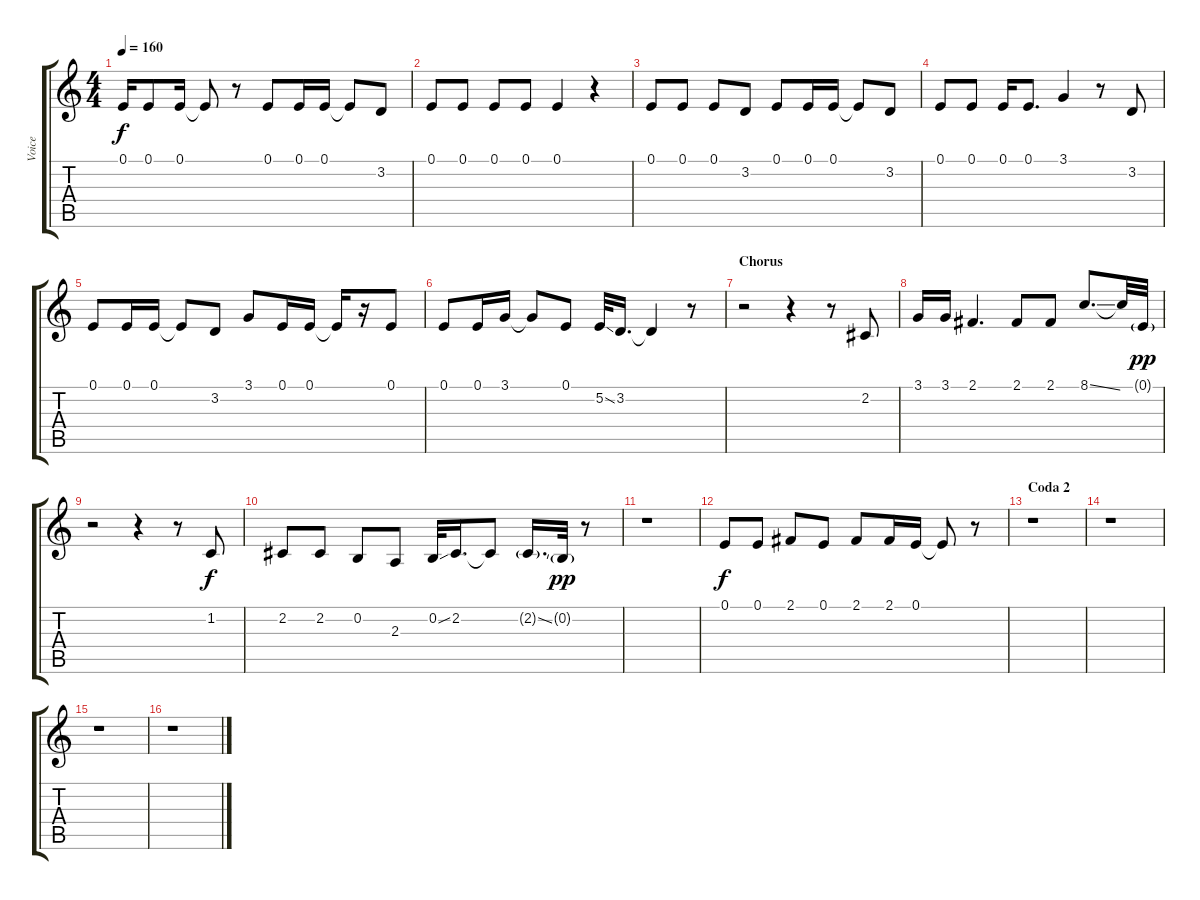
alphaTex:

\track ("Voice" "Voice") {instrument lead6voice}
\staff {score tabs}
\tuning (E4 B3 G3 D3 A2 E2) {hide}
\ts (4 4)
\tempo 160
\clef g2
\ks c
0.1.16{dy f} 0.1.8 0.1.16 0.1{t}.8 r.8 0.1.8 0.1.16 0.1.16 0.1{t}.8 3.2.8 |
0.1.8 0.1.8 0.1.8 0.1.8 0.1.4 r.4 |
0.1.8 0.1.8 0.1.8 3.2.8 0.1.8 0.1.16 0.1.16 0.1{t}.8 3.2.8 |
0.1.8 0.1.8 0.1.16 0.1.8{d} 3.1.4 r.8 3.2.8 |
0.1.8 0.1.16 0.1.16 0.1{t}.8 3.2.8 3.1.8 0.1.16 0.1.16 0.1{t}.16 r.16 0.1.8 |
0.1.8 0.1.16 3.1.16 3.1{t}.8 0.1.8 5.2{ss}.32 3.2.16{d} 3.2{t}.4 r.8 |
\section ("" "Chorus")
r.2 r.4 r.8 2.2.8 |
3.1.16 3.1.16 2.1.4{d} 2.1.8 2.1.8 8.1{ss}.8{d} 8.1{t}.32 0.1{g}.32{dy pp} |
r.2 r.4 r.8 1.2.8{dy f} |
2.2.8 2.2.8 0.2.8 2.3.8 0.2{ss}.32 2.2.16{d} 2.2{t}.8 2.2{ss g}.16{d} 0.2{g}.32{dy pp} r.8 |
r.1 |
0.1.8{dy f} 0.1.8 2.1.8 0.1.8 2.1.8 2.1.16 0.1.16 0.1{t}.8 r.8 |
\section ("" "Coda 2")
r.1 |
r.1 |
r.1 |
r.1
